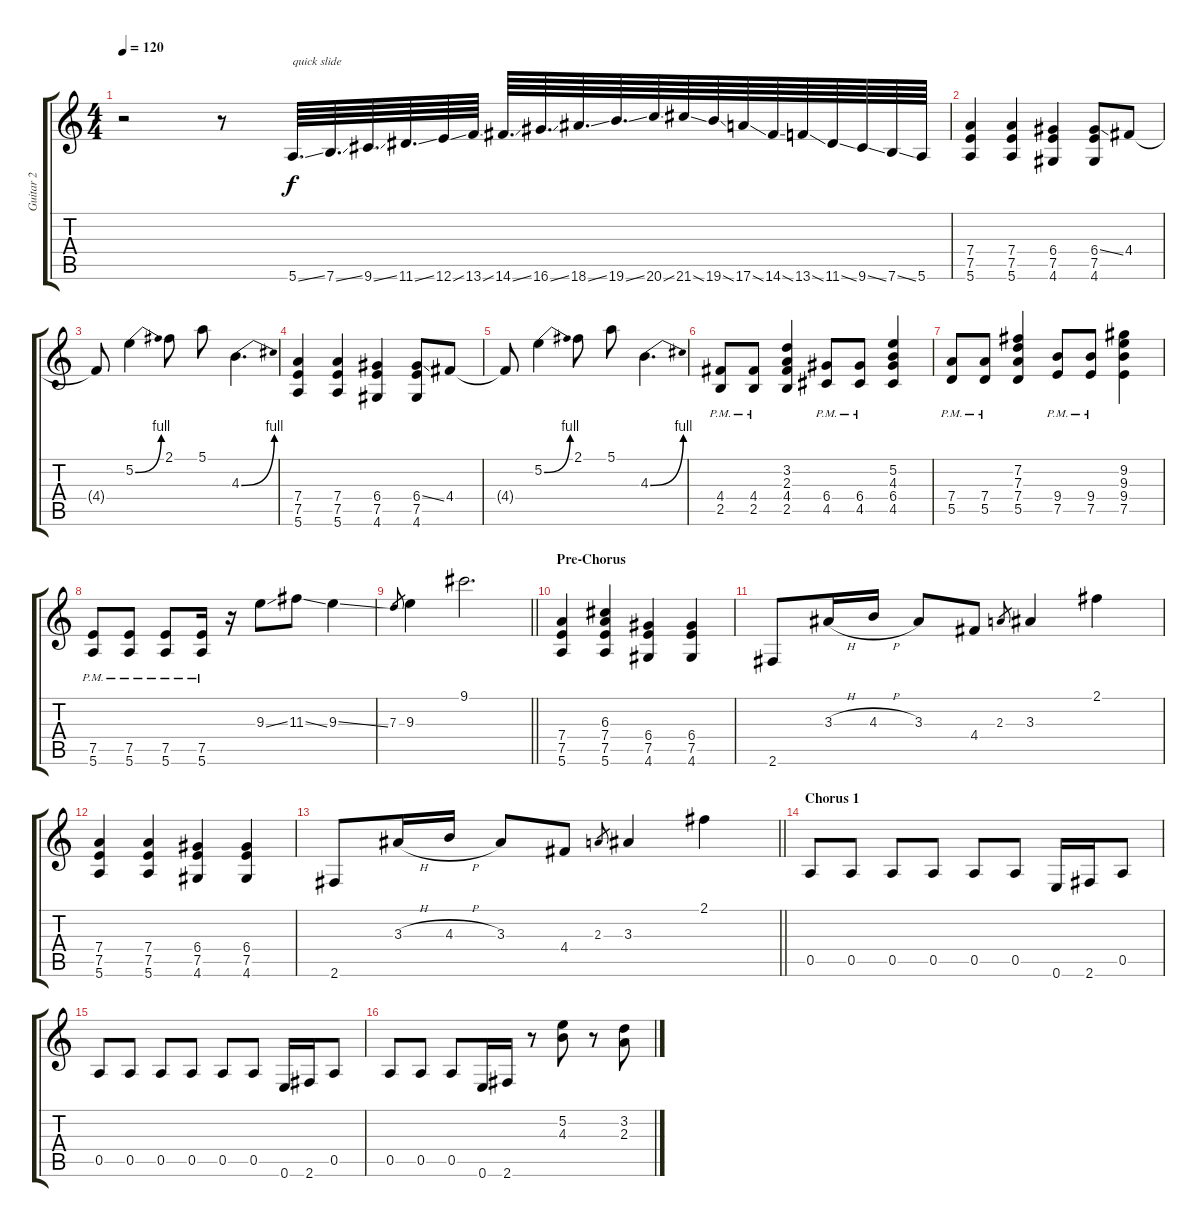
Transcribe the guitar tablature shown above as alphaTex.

\track ("Guitar 2" "Guitar 2") {instrument overdrivenguitar}
\staff {score tabs}
\tuning (E4 B3 G3 D3 A2 E2) {hide}
\ts (4 4)
\tempo 120
\clef g2
\ks c
r.2{dy f} r.8 5.6{ss}.64{d txt "quick slide"} 7.6{ss}.64{d} 9.6{ss}.64{d} 11.6{ss}.64{d} 12.6{ss}.64 13.6{ss}.64 14.6{ss}.64{d} 16.6{ss}.64{d} 18.6{ss}.64{d} 19.6{ss}.64{d} 20.6{ss}.64 21.6{ss}.64 19.6{ss}.64 17.6{ss}.64 14.6{ss}.64 13.6{ss}.64 11.6{ss}.64 9.6{ss}.64 7.6{ss}.64 5.6.64 |
(7.4 7.5 5.6).4 (7.4 7.5 5.6).4 (6.4 7.5 4.6).4 (6.4{ss} 7.5 4.6).8 4.4.8 |
4.4{t}.8 5.2{be (bend 0 0 60 4)}.4 2.1.8 5.1.8 4.3{be (bend 0 0 60 4)}.4{d} |
(7.4 7.5 5.6).4 (7.4 7.5 5.6).4 (6.4 7.5 4.6).4 (6.4{ss} 7.5 4.6).8 4.4.8 |
4.4{t}.8 5.2{be (bend 0 0 60 4)}.4 2.1.8 5.1.8 4.3{be (bend 0 0 60 4)}.4{d} |
(4.4{pm} 2.5{pm}).8 (4.4{pm} 2.5{pm}).8 (3.2 2.3 4.4 2.5).4 (6.4{pm} 4.5{pm}).8 (6.4{pm} 4.5{pm}).8 (5.2 4.3 6.4 4.5).4 |
(7.4{pm} 5.5{pm}).8 (7.4{pm} 5.5{pm}).8 (7.2 7.3 7.4 5.5).4 (9.4{pm} 7.5{pm}).8 (9.4{pm} 7.5{pm}).8 (9.2 9.3 9.4 7.5).4 |
(7.5{pm} 5.6{pm}).8 (7.5{pm} 5.6{pm}).8 (7.5{pm} 5.6{pm}).8 (7.5{pm} 5.6{pm}).16 r.16 9.3{ss}.8 11.3{ss}.8 9.3{ss}.4 |
\barLineRight lightlight
7.3.8{gr} 9.3.4 9.1.2{d} |
\section ("" "Pre-Chorus")
(7.4 7.5 5.6).4 (6.3 7.4 7.5 5.6).4 (6.4 7.5 4.6).4 (6.4 7.5 4.6).4 |
2.6.8 3.3{h}.16 4.3{h}.16 3.3.8 4.4.8 2.3.8{gr} 3.3.4 2.1.4 |
(7.4 7.5 5.6).4 (7.4 7.5 5.6).4 (6.4 7.5 4.6).4 (6.4 7.5 4.6).4 |
\barLineRight lightlight
2.6.8 3.3{h}.16 4.3{h}.16 3.3.8 4.4.8 2.3.8{gr} 3.3.4 2.1.4 |
\section ("" "Chorus 1")
0.5.8 0.5.8 0.5.8 0.5.8 0.5.8 0.5.8 0.6.16 2.6.16 0.5.8 |
0.5.8 0.5.8 0.5.8 0.5.8 0.5.8 0.5.8 0.6.16 2.6.16 0.5.8 |
0.5.8 0.5.8 0.5.8 0.6.16 2.6.16 r.8 (5.2 4.3).8 r.8 (3.2 2.3).8
